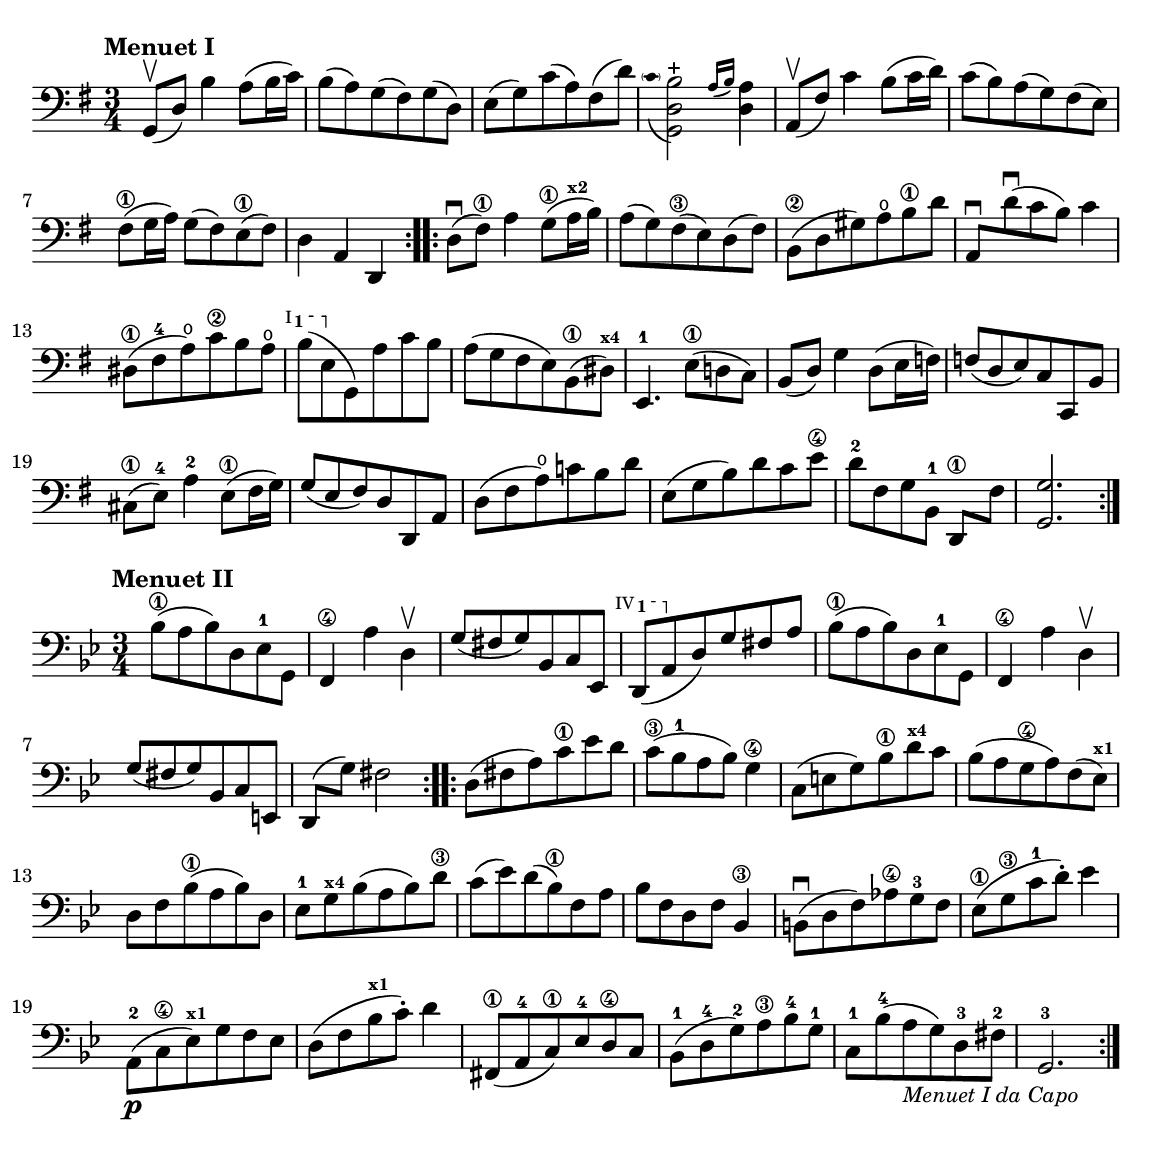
#(set-global-staff-size 21)

\version "2.18.2"

\header {
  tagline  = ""
}

\language "italiano"

% iPad Pro 12.9

\paper {
  paper-width  = 195\mm
  paper-height = 260\mm
  indent = #0
  page-count = #1
  line-width = #184
  print-page-number = ##f
  ragged-last-bottom = ##t
  ragged-bottom = ##f
%  ragged-last = ##t
}

ringsps = #"
  0.15 setlinewidth
  0.9 0.6 moveto
  0.4 0.6 0.5 0 361 arc
  stroke
  1.0 0.6 0.5 0 361 arc
  stroke
  "

vibrato = \markup {
  \with-dimensions #'(-0.2 . 1.6) #'(0 . 1.2)
  \postscript #ringsps
}

startModernBarre =
#(define-event-function (parser location fretnum partial)
   (number? number?)
    #{
      \tweak bound-details.left.text
        \markup
          \teeny \concat {
          #(format #f "~@r" fretnum)
          \hspace #.2
          \lower #.3 \small \bold \fontsize #-2 #(number->string partial)
          \hspace #.5
        }
      \tweak font-size -1
      \tweak font-shape #'upright
      \tweak style #'dashed-line
      \tweak dash-fraction #0.3
      \tweak dash-period #1
      \tweak bound-details.left.stencil-align-dir-y #0.35
      \tweak bound-details.left.padding 2.5 % was 0.25
      \tweak bound-details.left.attach-dir -1
      \tweak bound-details.left-broken.text ##f
      \tweak bound-details.left-broken.attach-dir -1
      %% adjust the numeric values to fit your needs:
      \tweak bound-details.left-broken.padding 0.5 %% was 1.5
      \tweak bound-details.right-broken.padding 0
      \tweak bound-details.right.padding 0.25
      \tweak bound-details.right.attach-dir 2
      \tweak bound-details.right-broken.text ##f
      \tweak bound-details.right.text
        \markup
          \with-dimensions #'(0 . 0) #'(-.3 . 0) %% was (0 . -1)
          \draw-line #'(0 . -1)
      \startTextSpan
   #})

stopBarre = \stopTextSpan

% \phrasingSlurDashed
% \SlurDashed
% \slurSolid

\score {
  \new Staff {
    \set fingeringOrientations = #'(left)
    \override Beam.auto-knee-gap = #2
    \override Hairpin.to-barline = ##f
    
    \time 3/4
    \key sol \major
    \clef "bass"
    \tempo "Menuet I"

    \repeat volta 2 {
    | sol,8(\upbow re8) si4 la8( si16 do'16)
    | si8( la8) sol8( fad8) sol8( re8)
    | mi8( sol8) do'8( la8) fad8( re'8)
    
    | <<sol,2 re2
        \appoggiatura {\hide Stem \parenthesize do'8 \undo \hide Stem} si2-+>> 
      \grace{ la16( si16)} <<re4 la4)>>
    | la,8(\upbow fad8) do'4 si8( do'16 re'16)
    | do'8( si8) la8( sol8) fad8( mi8)
    | fad8(\1 sol16 la16) sol8( fad8) mi8(\1 fad8)
    | re4 la,4 re,4
    }
    
    \repeat volta 2 {
    | re8(\downbow fad8)\1 la4 sol8(\1 la16^\markup{\teeny\bold x2} si16)
    | la8( sol8) fad8(\3 mi8) re8( fad8)
    | si,8(\2 re8 sold8) la8\open si8\1 re'8
    | la,8\downbow re'8\downbow( do'8 si8) do'4
    | red8(\1 fad8-4 la8\open) do'8\2 si8 la8\open
   %| NO BAR HERE OR ELSE \starModernBarre FAILS
      \startModernBarre #1 #1 si8( mi8 \stopBarre sol,8) la8 do'8 si8
    | la8( sol8 fad8 mi8) si,8(\1 red8)^\markup{\teeny\bold x4}
    | mi,4.-1 mi8(\1 re!8 do8)
    | si,8( re8) sol4 re8( mi16 fa!16)
    | fa!8( re8 mi8) do8 do,8 si,8
    | dod8(\1 mi8)-4 la4-2 mi8(\1 fad16 sol16)
    | sol8( mi8 fad8) re8 re,8 la,8
    | re8( fad8 la8)\open do'!8 si8 re'8
    | mi8( sol8 si8) re'8 do'8 mi'8\4
    | re'8[-2 fad8 sol8 si,8]-1 re,8[\1 fad8]
    | <<sol,2. sol2.>>
    }
  }
}

\score {
  \new Staff {
    \set fingeringOrientations = #'(left)
    \override Beam.auto-knee-gap = #2
    \override Hairpin.to-barline = ##f
  
    \time 3/4
    \key sib \major
    \clef "bass"
    \tempo "Menuet II"

    \repeat volta 2 {
    | sib8(\1 la8 sib8) re8 mib8-1 sol,8
    | fa,4\4 la4 re4\upbow
    | sol8( fad8 sol8) sib,8 do8 mib,8
   %| NO BAR HERE OR ELSE \starModernBarre FAILS
   \startModernBarre #4 #1 re,8( la,8 \stopBarre
   %re,8( la,8 
   re8) sol8 fad8 la8
    | sib8(\1 la8 sib8) re8 mib8-1 sol,8
    | fa,4\4 la4 re4\upbow
    | sol8( fad8 sol8) sib,8 do8 mi,8
    | re,8( sol8) fad2
    }
    
    \repeat volta 2 {
    | re8( fad8 la8) do'8\1 mib'8 re'8
    | do'8(\3 sib8-1 la8 sib8) sol4\4
    | do8( mi8 sol8) sib8\1 re'8^\markup{\teeny\bold x4} do'8 
    | sib8( la8 sol8\4 la8) fa8( mib8)^\markup{\teeny\bold x1}
    | re8 fa8 sib(\1 la8 sib8) re8
    | mib8-1 sol8^\markup{\teeny\bold x4} sib8( la8 sib8) re'8\3
    | do'8( mib'8) re'8( sib8)\1 fa8 la8
    | sib8 fa8 re8 fa8 sib,4\3
    | si,!8\downbow( re8 fa8) lab8\4 sol8-3 fa8
    | mib8(\1 sol8\3 do'8-1 re'8)-. mib'4
    | la,8(\p-2 do8\4 mib8)^\markup{\teeny\bold x1} sol8 fa8 mib8
    | re8( fa8 sib8^\markup{\teeny\bold x1} do'8)-. re'4
    | fad,8(\1 la,8-4 do8)\1 mib8-4 re8\4 do8
    | sib,(-1 re8-4 sol8)-2 la8\3 sib8-4 sol8-1
    | do8-1 sib8(-4 la8_\markup{\small\italic "Menuet I da Capo"} 
      sol8) re8-3 fad8-2
    | sol,2.-3
    }
  }
}
